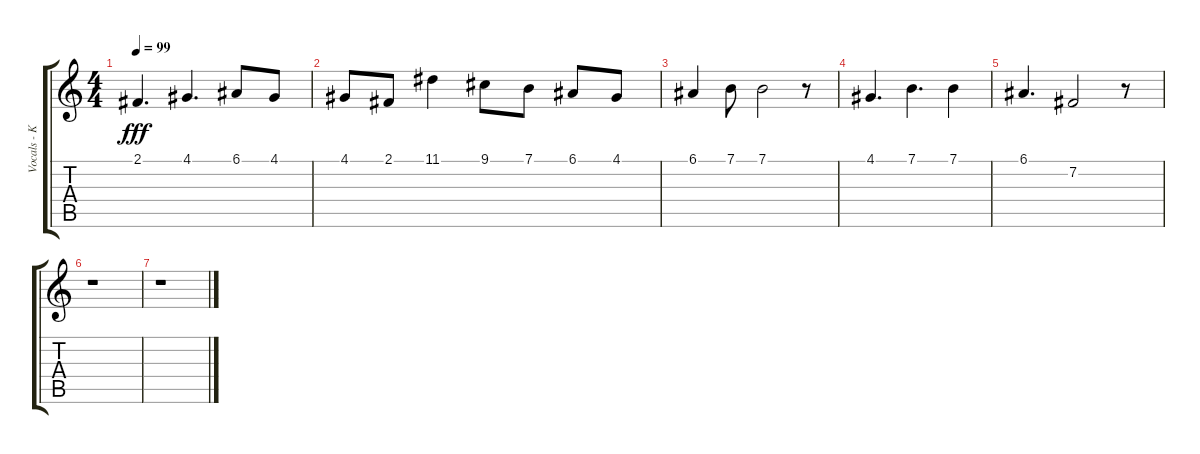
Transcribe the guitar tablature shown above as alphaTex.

\track ("Vocals - Kevin" "Vocals - K") {instrument baritonesax}
\staff {score tabs}
\tuning (E4 B3 G3 D3 A2 E2) {hide}
\ts (4 4)
\tempo 99
\clef g2
\ks c
2.1.4{d dy fff} 4.1.4{d} 6.1.8 4.1.8 |
4.1.8 2.1.8 11.1.4 9.1.8 7.1.8 6.1.8 4.1.8 |
6.1.4 7.1.8 7.1.2 r.8 |
4.1.4{d volume 12} 7.1.4{d} 7.1.4 |
6.1.4{d} 7.2.2 r.8 |
r.1 |
r.1
